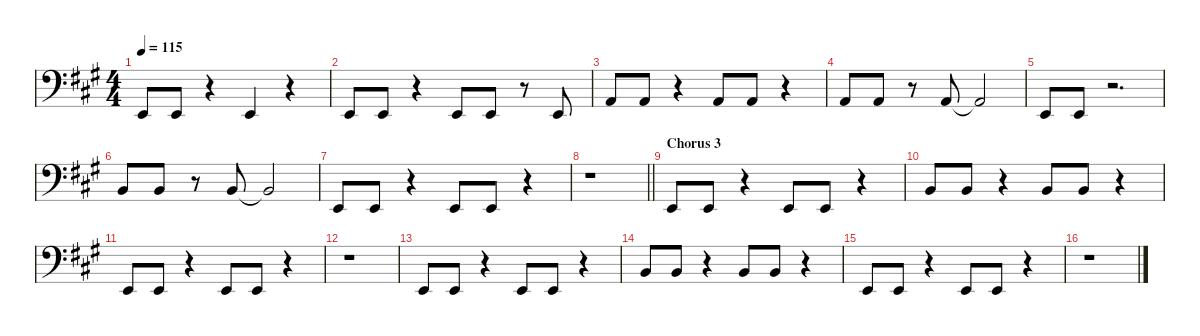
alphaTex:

\defaultSystemsLayout 4
\hideDynamics
\bracketExtendMode nobrackets
\singleTrackTrackNamePolicy hidden
\multiTrackTrackNamePolicy hidden
\otherSystemsTrackNameOrientation horizontal
\track ("Brass Section 2" "sax.") {defaultSystemsLayout 8 instrument altosax}
\staff {score}
\tuning (G2 D2 A1 E1)
\displaytranspose 9
\ts (4 4)
\tempo 115
\clef f4
\ks a
3.4{acc forcenatural}.8{dy f beam Up} 3.4{acc forcenatural}.8{beam Up} r.4{beam Up} 3.4{acc forcenatural}.4{beam Up} r.4{beam Up} |
3.4{acc forcenatural}.8{beam Up} 3.4{acc forcenatural}.8{beam Up} r.4{beam Up} 3.4{acc forcenatural}.8{beam Up} 3.4{acc forcenatural}.8{beam Up} r.8{beam Up} 3.4{acc forcenatural}.8{beam Up} |
3.3{acc forcenatural}.8{beam Up} 3.3{acc forcenatural}.8{beam Up} r.4{beam Up} 3.3{acc forcenatural}.8{beam Up} 3.3{acc forcenatural}.8{beam Up} r.4{beam Up} |
3.3{acc forcenatural}.8{beam Up} 3.3{acc forcenatural}.8{beam Up} r.8{beam Up} 3.3{acc forcenatural}.8{beam Up} 3.3{t acc forcenatural}.2{beam Up} |
3.4{acc forcenatural}.8{beam Up} 3.4{acc forcenatural}.8{beam Up} r.2{d beam Up} |
5.3{acc forcenatural}.8{beam Up} 5.3{acc forcenatural}.8{beam Up} r.8{beam Up} 5.3{acc forcenatural}.8{beam Up} 5.3{t acc forcenatural}.2{beam Up} |
3.4{acc forcenatural}.8{beam Up} 3.4{acc forcenatural}.8{beam Up} r.4{beam Up} 3.4{acc forcenatural}.8{beam Up} 3.4{acc forcenatural}.8{beam Up} r.4{beam Up} |
\barLineRight lightlight
r.1{beam Down} |
\section ("" "Chorus 3")
3.4{acc forcenatural}.8{beam Up} 3.4{acc forcenatural}.8{beam Up} r.4{beam Up} 3.4{acc forcenatural}.8{beam Up} 3.4{acc forcenatural}.8{beam Up} r.4{beam Up} |
5.3{acc forcenatural}.8{beam Up} 5.3{acc forcenatural}.8{beam Up} r.4{beam Up} 5.3{acc forcenatural}.8{beam Up} 5.3{acc forcenatural}.8{beam Up} r.4{beam Up} |
3.4{acc forcenatural}.8{beam Up} 3.4{acc forcenatural}.8{beam Up} r.4{beam Up} 3.4{acc forcenatural}.8{beam Up} 3.4{acc forcenatural}.8{beam Up} r.4{beam Up} |
r.1{beam Down} |
3.4{acc forcenatural}.8{beam Up} 3.4{acc forcenatural}.8{beam Up} r.4{beam Up} 3.4{acc forcenatural}.8{beam Up} 3.4{acc forcenatural}.8{beam Up} r.4{beam Up} |
5.3{acc forcenatural}.8{beam Up} 5.3{acc forcenatural}.8{beam Up} r.4{beam Up} 5.3{acc forcenatural}.8{beam Up} 5.3{acc forcenatural}.8{beam Up} r.4{beam Up} |
3.4{acc forcenatural}.8{beam Up} 3.4{acc forcenatural}.8{beam Up} r.4{beam Up} 3.4{acc forcenatural}.8{beam Up} 3.4{acc forcenatural}.8{beam Up} r.4{beam Up} |
r.1{beam Down}
